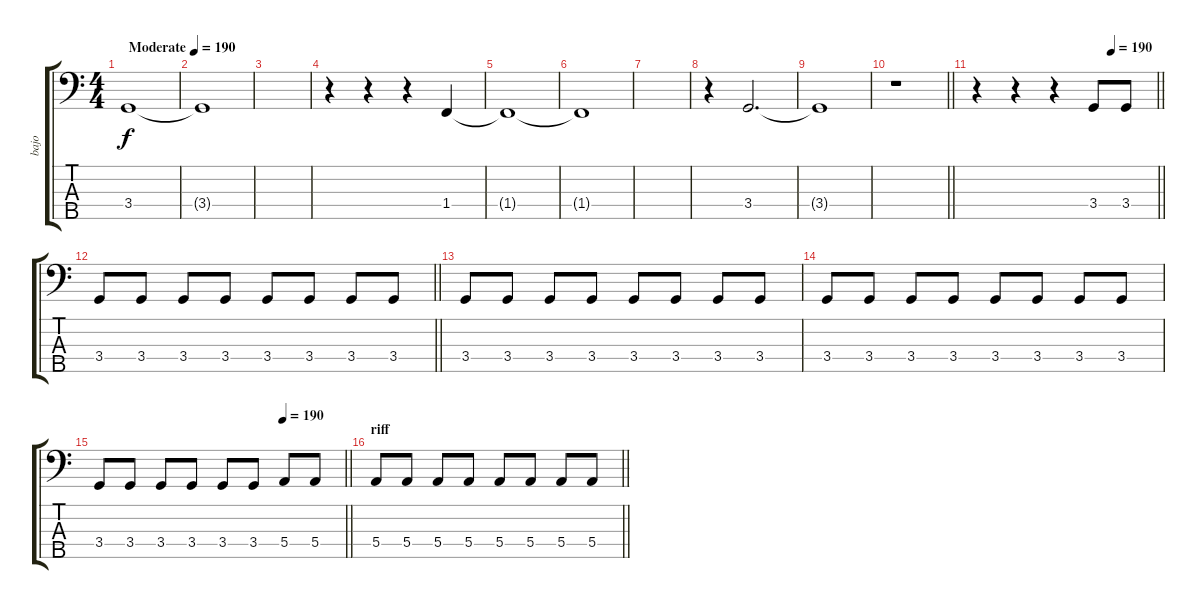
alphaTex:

\track ("bajo" "bajo") {instrument electricbassfinger}
\staff {score tabs}
\tuning (G2 D2 A1 E1 B0) {hide}
\ts (4 4)
\tempo (190 "Moderate")
\tempo 168
\tempo (190 "Moderate")
\clef f4
\ks c
3.4.1{dy f instrument electricbassfinger} |
3.4{t}.1 |
|
r.4 r.4 r.4 1.4.4 |
1.4{t}.1 |
1.4{t}.1 |
|
r.4 3.4.2{d} |
3.4{t}.1 |
\barLineRight lightlight
r.1 |
\section ("" "")
\tempo (190 0.75)
\barLineRight lightlight
r.4 r.4 r.4 3.4.8 3.4.8 |
\barLineRight lightlight
3.4.8 3.4.8 3.4.8 3.4.8 3.4.8 3.4.8 3.4.8 3.4.8 |
\section ("" "")
3.4.8 3.4.8 3.4.8 3.4.8 3.4.8 3.4.8 3.4.8 3.4.8 |
3.4.8 3.4.8 3.4.8 3.4.8 3.4.8 3.4.8 3.4.8 3.4.8 |
\tempo (190 0.75)
\barLineRight lightlight
3.4.8 3.4.8 3.4.8 3.4.8 3.4.8 3.4.8 5.4.8 5.4.8 |
\section ("" "riff")
\barLineRight lightlight
5.4.8 5.4.8 5.4.8 5.4.8 5.4.8 5.4.8 5.4.8 5.4.8
